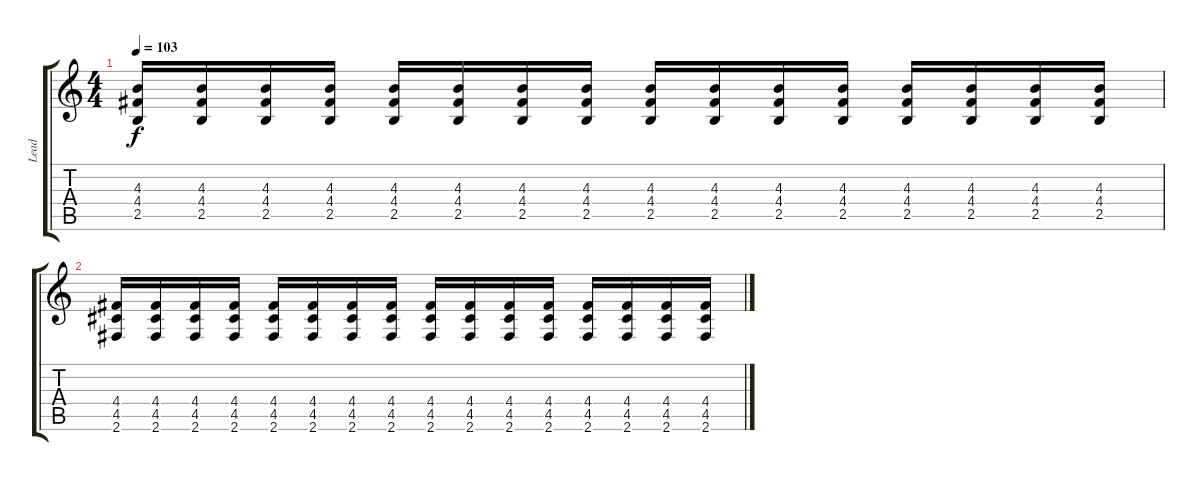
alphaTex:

\track ("Lead" "Lead") {instrument overdrivenguitar}
\staff {score tabs}
\tuning (E4 B3 G3 D3 A2 E2) {hide}
\ts (4 4)
\tempo 103
\clef g2
\ks c
(4.3 4.4 2.5).16{dy f} (4.3 4.4 2.5).16 (4.3 4.4 2.5).16 (4.3 4.4 2.5).16 (4.3 4.4 2.5).16 (4.3 4.4 2.5).16 (4.3 4.4 2.5).16 (4.3 4.4 2.5).16 (4.3 4.4 2.5).16 (4.3 4.4 2.5).16 (4.3 4.4 2.5).16 (4.3 4.4 2.5).16 (4.3 4.4 2.5).16 (4.3 4.4 2.5).16 (4.3 4.4 2.5).16 (4.3 4.4 2.5).16 |
(4.4 4.5 2.6).16 (4.4 4.5 2.6).16 (4.4 4.5 2.6).16 (4.4 4.5 2.6).16 (4.4 4.5 2.6).16 (4.4 4.5 2.6).16 (4.4 4.5 2.6).16 (4.4 4.5 2.6).16 (4.4 4.5 2.6).16 (4.4 4.5 2.6).16 (4.4 4.5 2.6).16 (4.4 4.5 2.6).16 (4.4 4.5 2.6).16 (4.4 4.5 2.6).16 (4.4 4.5 2.6).16 (4.4 4.5 2.6).16
